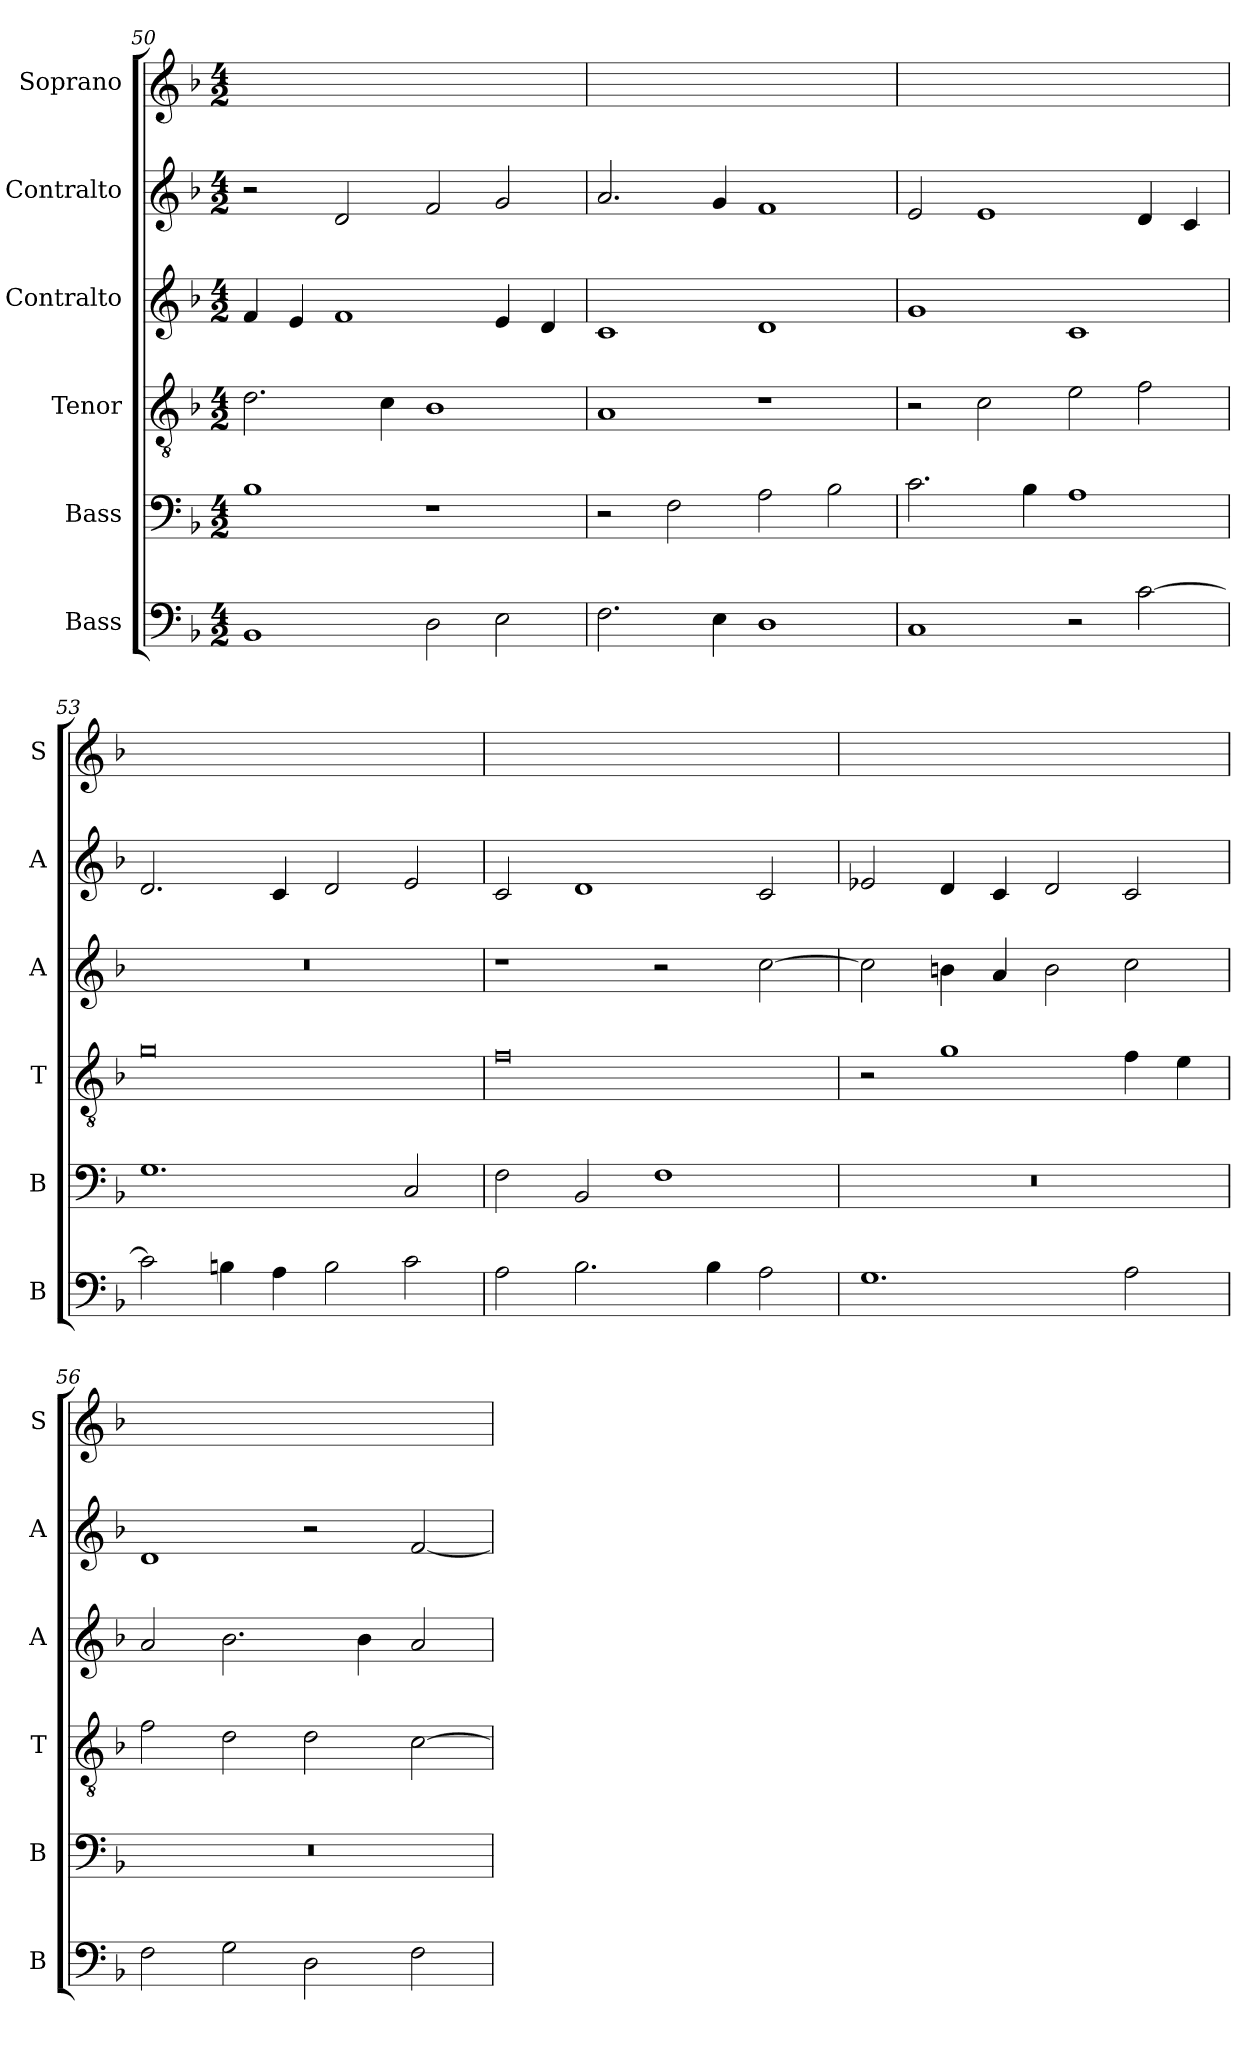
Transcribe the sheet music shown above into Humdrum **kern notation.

**kern	**kern	**kern	**kern	**kern	**kern
*part6	*part5	*part4	*part3	*part2	*part1
*staff6	*staff5	*staff4	*staff3	*staff2	*staff1
*I"Bass	*I"Bass	*I"Tenor	*I"Contralto	*I"Contralto	*I"Soprano
*I'B	*I'B	*I'T	*I'A	*I'A	*I'S
*clefF4	*clefF4	*clefGv2	*clefG2	*clefG2	*clefG2
*k[b-]	*k[b-]	*k[b-]	*k[b-]	*k[b-]	*k[b-]
*F:ion	*F:ion	*F:ion	*F:ion	*F:ion	*F:ion
*M4/2	*M4/2	*M4/2	*M4/2	*M4/2	*M4/2
=50	=50	=50	=50	=50	=50
1BB-	1B-	2.d	4f	2r	0ryy
.	.	.	4e	.	.
.	.	.	1f	2d	.
.	.	4c	.	.	.
2D	1r	1B-	.	2f	.
2E	.	.	4e	2g	.
.	.	.	4d	.	.
=51	=51	=51	=51	=51	=51
2.F	2r	1A	1c	2.a	0ryy
.	2F	.	.	.	.
4E	.	.	.	4g	.
1D	2A	1r	1d	1f	.
.	2B-	.	.	.	.
=52	=52	=52	=52	=52	=52
1C	2.c	2r	1g	2e	0ryy
.	.	2c	.	1e	.
.	4B-	.	.	.	.
2r	1A	2e	1c	.	.
[2c	.	2f	.	4d	.
.	.	.	.	4c	.
=53	=53	=53	=53	=53	=53
2c]	1.G	0g	0r	2.d	0ryy
4Bn	.	.	.	.	.
4A	.	.	.	4c	.
2B	.	.	.	2d	.
2c	2C	.	.	2e	.
=54	=54	=54	=54	=54	=54
2A	2F	0f	1r	2c	0ryy
2.B-	2BB-	.	.	1d	.
.	1F	.	2r	.	.
4B-	.	.	.	.	.
2A	.	.	[2cc	2c	.
=55	=55	=55	=55	=55	=55
1.G	0r	2r	2cc]	2e-X	0ryy
.	.	1g	4bn	4d	.
.	.	.	4a	4c	.
.	.	.	2b	2d	.
2A	.	4f	2cc	2c	.
.	.	4e	.	.	.
=56	=56	=56	=56	=56	=56
2F	0r	2f	2a	1d	0ryy
2G	.	2d	2.b-	.	.
2D	.	2d	.	2r	.
.	.	.	4b-	.	.
2F	.	[2c	2a	[2f	.
=	=	=	=	=	=
*-	*-	*-	*-	*-	*-
